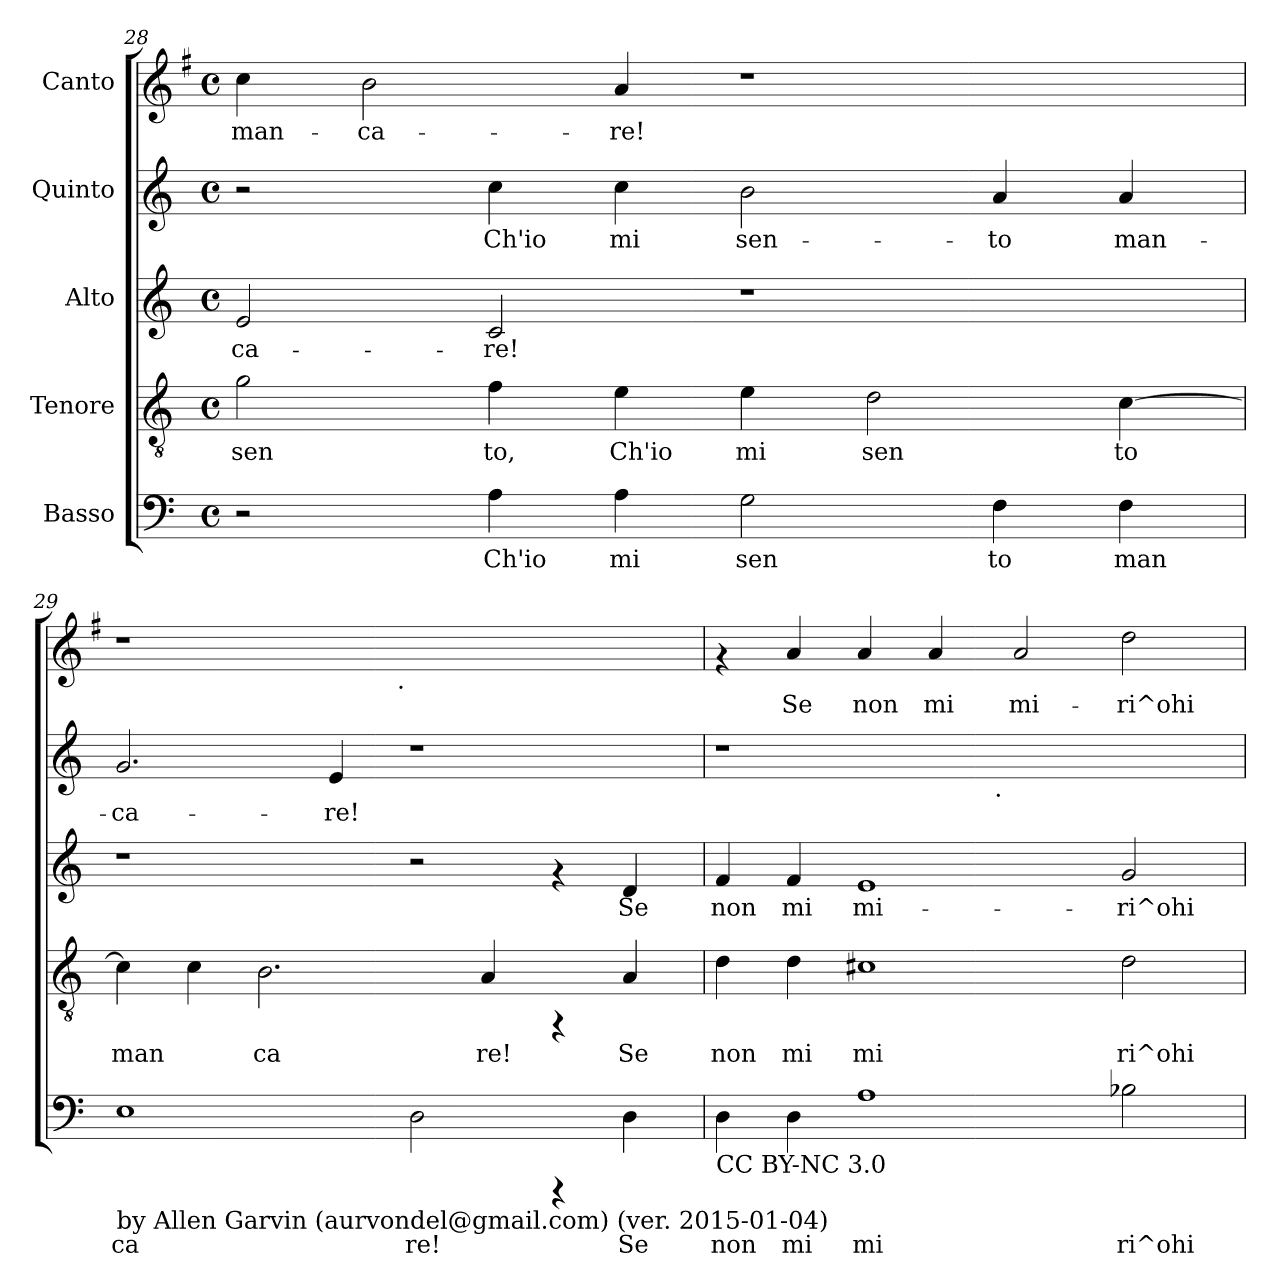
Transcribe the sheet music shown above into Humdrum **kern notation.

**kern	**text	**kern	**text	**kern	**text	**kern	**text	**kern	**text
*part5	*part5	*part4	*part4	*part3	*part3	*part2	*part2	*part1	*part1
*staff5	*staff5	*staff4	*staff4	*staff3	*staff3	*staff2	*staff2	*staff1	*staff1
*I"Basso	*	*I"Tenore	*	*I"Alto	*	*I"Quinto	*	*I"Canto	*
*clefF4	*	*clefGv2	*	*clefG2	*	*clefG2	*	*clefG2	*
*	*	*	*	*	*	*	*	*ITrd-3c-5	*
*k[]	*	*k[]	*	*k[]	*	*k[]	*	*k[]	*
*C:	*	*C:	*	*C:	*	*C:	*	*C:	*
*M4/4	*	*M4/4	*	*M4/4	*	*M4/4	*	*M4/4	*
*met(c)	*	*met(c)	*	*met(c)	*	*met(c)	*	*met(c)	*
=28	=28	=28	=28	=28	=28	=28	=28	=28	=28
!	!	!	!LO:LY:b:cj	!	!LO:LY:b:cj	!	!	!	!LO:LY:b:cj
2r	.	2g\	sen	2e/	-ca-	2r	.	4ff\	man-
!	!	!	!	!	!	!	!	!	!LO:LY:b:cj
.	.	.	.	.	.	.	.	2ee\	-ca-
!	!LO:LY:b:cj	!	!LO:LY:b:cj	!	!LO:LY:b:cj	!	!LO:LY:b:cj	!	!
4A\	Ch'io	4f\	to,	2c/	-re!	4cc\	Ch'io	.	.
!	!LO:LY:b:cj	!	!LO:LY:b:cj	!	!	!	!LO:LY:b:cj	!	!LO:LY:b:cj
4A\	mi	4e\	Ch'io	.	.	4cc\	mi	4dd/	-re!
!	!LO:LY:b:cj	!	!LO:LY:b:cj	!	!	!	!LO:LY:b:cj	!	!
2G\	sen	4e\	mi	1r	.	2b\	sen-	1r	.
!	!	!	!LO:LY:b:cj	!	!	!	!	!	!
.	.	2d\	sen	.	.	.	.	.	.
!	!LO:LY:b:cj	!	!	!	!	!	!LO:LY:b:cj	!	!
4F\	to	.	.	.	.	4a/	-to	.	.
!	!LO:LY:b:cj	!	!LO:LY:b:cj	!	!	!	!LO:LY:b:cj	!	!
4F\	man	[>4c\	to	.	.	4a/	man-	.	.
=29	=29	=29	=29	=29	=29	=29	=29	=29	=29
!LO:TX:b:t=by Allen Garvin (aurvondel@gmail.com) (ver. 2015-01-04)	!	!	!	!	!	!	!	!	!
!	!LO:LY:b:cj	!	!LO:LY:b:cj	!	!	!	!LO:LY:b:cj	!	!
*	*	*	*	*	*	*	*	*^	*
1E	ca	4c\]	man	1r	.	2.g/	-ca-	1r	2ryy	.
!	!	!	!LO:LY:b:cj	!	!	!	!	!	!	!
.	.	4c\	.	.	.	.	.	.	.	.
!	!	!	!LO:LY:b:cj	!	!	!	!	!	!	!
.	.	2.B\	ca	.	.	.	.	.	4ryy	.
!	!	!	!	!	!	!	!LO:LY:b:cj	!	!	!
.	.	.	.	.	.	4e/	-re!	.	8...ryy	.
!	!	!	!	!	!	!	!	!	!LO:TX:b:t=.	!
.	.	.	.	.	.	.	.	.	1ryy	.
!	!LO:LY:b:cj	!	!	!	!	!	!	!	!	!
2D\	re!	.	.	2r	.	1r	.	1ryy	.	.
!	!	!	!LO:LY:b:cj	!	!	!	!	!	!	!
.	.	4A/	re!	.	.	.	.	.	.	.
4rCCC	.	4rFF	.	4rf	.	.	.	.	.	.
!	!LO:LY:b:cj	!	!LO:LY:b:cj	!	!LO:LY:b:cj	!	!	!	!	!
4D\	Se	4A/	Se	4d/	Se	.	.	.	.	.
.	.	.	.	.	.	.	.	.	64ryy	.
=30	=30	=30	=30	=30	=30	=30	=30	=30	=30	=30
!LO:TX:b:t=CC BY-NC 3.0	!	!	!	!	!	!	!	!	!	!
!	!LO:LY:b:cj	!	!LO:LY:b:cj	!	!LO:LY:b:cj	!	!	!	!	!
*	*	*	*	*	*	*^	*	*v	*v	*
4D\	non	4d\	non	4f/	non	1r	2ryy	.	4rf	.
!	!LO:LY:b:cj	!	!LO:LY:b:cj	!	!LO:LY:b:cj	!	!	!	!	!LO:LY:b:cj
4D\	mi	4d\	mi	4f/	mi	.	.	.	4dd/	Se
!	!LO:LY:b:cj	!	!LO:LY:b:cj	!	!LO:LY:b:cj	!	!	!	!	!LO:LY:b:cj
1A	mi	1c#X	mi	1e	mi-	.	4...ryy	.	4dd/	non
!	!	!	!	!	!	!	!	!	!	!LO:LY:b:cj
.	.	.	.	.	.	.	.	.	4dd/	mi
!	!	!	!	!	!	!	!LO:TX:b:t=.	!	!	!
.	.	.	.	.	.	.	1ryy	.	.	.
!	!	!	!	!	!	!	!	!	!	!LO:LY:b:cj
.	.	.	.	.	.	1ryy	.	.	2dd/	mi-
!	!LO:LY:b:cj	!	!LO:LY:b:cj	!	!LO:LY:b:cj	!	!	!	!	!LO:LY:b:cj
2B-X\	ri^ohi	2d\	ri^ohi	2g/	-ri^ohi-	.	.	.	2gg\	-ri^ohi-
.	.	.	.	.	.	.	32ryy	.	.	.
*	*	*	*	*	*	*v	*v	*	*	*
=	=	=	=	=	=	=	=	=	=
*-	*-	*-	*-	*-	*-	*-	*-	*-	*-
